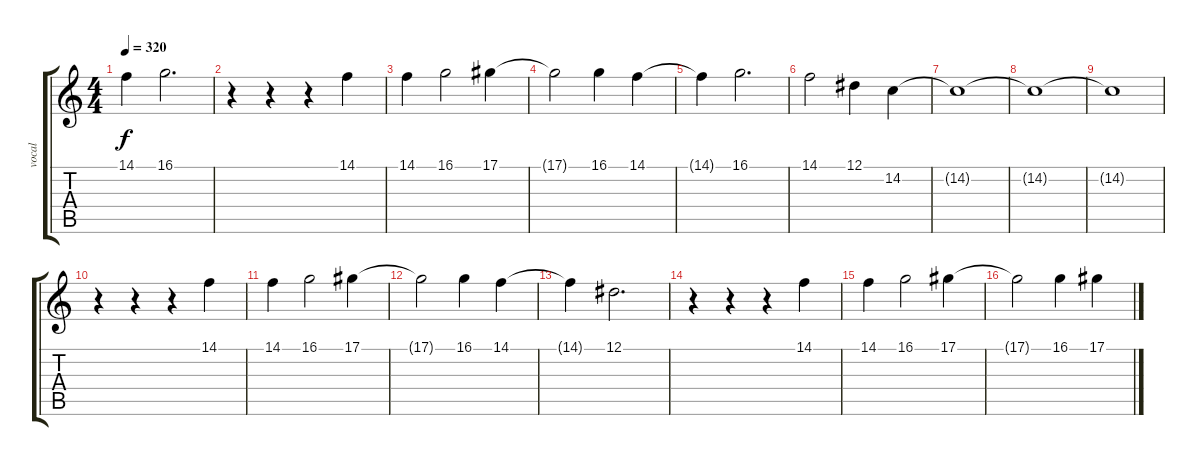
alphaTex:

\track ("vocal" "vocal") {instrument choiraahs}
\staff {score tabs}
\tuning (Eb4 Bb3 Gb3 Db3 Ab2 Eb2) {hide}
\ts (4 4)
\tempo 320
\clef g2
\ks c
14.1{t}.4{dy f} 16.1.2{d} |
r.4 r.4 r.4 14.1.4 |
14.1.4 16.1.2 17.1.4 |
17.1{t}.2 16.1.4 14.1.4 |
14.1{t}.4 16.1.2{d} |
14.1.2 12.1.4 14.2.4 |
14.2{t}.1 |
14.2{t}.1 |
14.2{t}.1 |
r.4 r.4 r.4 14.1.4 |
14.1.4 16.1.2 17.1.4 |
17.1{t}.2 16.1.4 14.1.4 |
14.1{t}.4 12.1.2{d} |
r.4 r.4 r.4 14.1.4 |
14.1.4 16.1.2 17.1.4 |
17.1{t}.2 16.1.4 17.1.4
